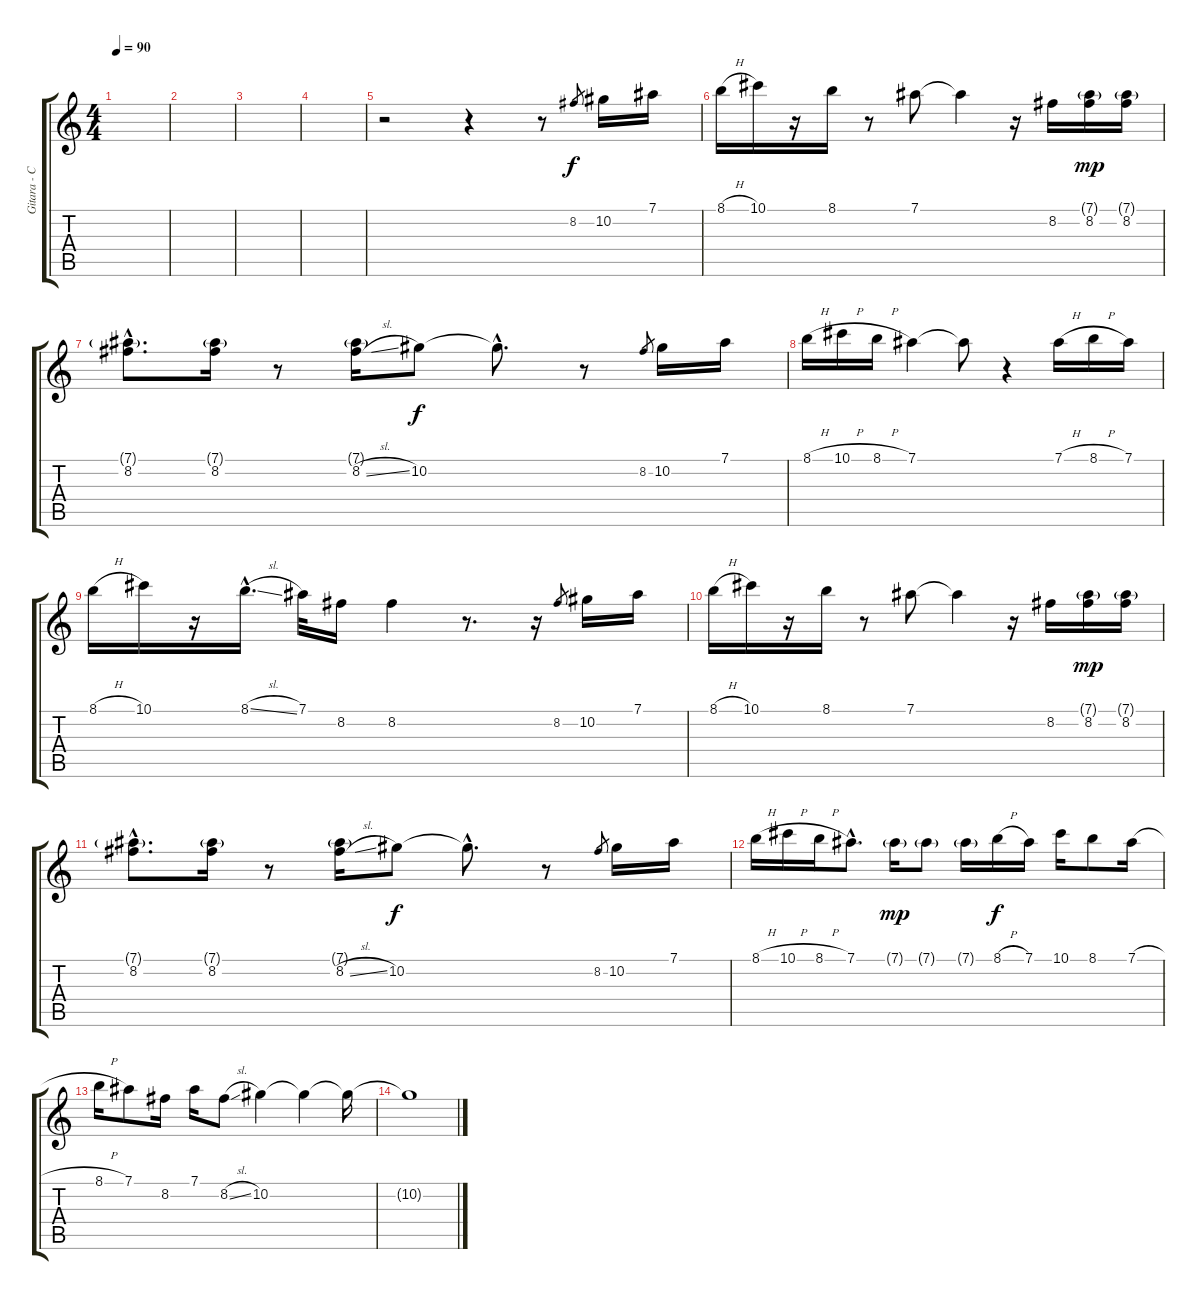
\track ("Gitara - Czysta" "Gitara - C") {instrument electricguitarclean}
\staff {score tabs}
\tuning (Eb4 Bb3 Gb3 Db3 Ab2 Eb2) {hide}
\ts (4 4)
\tempo 90
\clef g2
\ks c
|
|
|
|
r.2{volume 13 instrument electricguitarclean} r.4 r.8 8.2.8{gr} 10.2.16 7.1.16 |
8.1{h}.16 10.1.16 r.16 8.1.16 r.8 7.1.8 7.1{t}.4 r.16 8.2.16 (7.1{g} 8.2).16{dy mp} (7.1{g} 8.2).16 |
(7.1{g hac} 8.2{hac}).8{d} (7.1{g} 8.2).16 r.8 (7.1{g} 8.2{sl}).16 10.2.8{dy f} 10.2{hac t}.8{d} r.8 8.2.8{gr} 10.2.16 7.1.16 |
8.1{h}.16 10.1{h}.16 8.1{h}.16 7.1.4 7.1{t}.8 r.4 7.1{h}.16 8.1{h}.16 7.1.16 |
8.1{h}.16 10.1.16 r.16 8.1{sl hac}.16{d} 7.1.32 8.2.16 8.2.4 r.8{d} r.16 8.2.8{gr} 10.2.16 7.1.16 |
8.1{h}.16 10.1.16 r.16 8.1.16 r.8 7.1.8 7.1{t}.4 r.16 8.2.16 (7.1{g} 8.2).16{dy mp} (7.1{g} 8.2).16 |
(7.1{g hac} 8.2{hac}).8{d} (7.1{g} 8.2).16 r.8 (7.1{g} 8.2{sl}).16 10.2.8{dy f} 10.2{hac t}.8{d} r.8 8.2.8{gr} 10.2.16 7.1.16 |
8.1{h}.16 10.1{h}.16 8.1{h}.16 7.1{hac}.8{d} 7.1{g}.16{dy mp} 7.1{g}.8 7.1{g}.16 8.1{h}.16{dy f} 7.1.16 10.1.16 8.1.8 7.1{h}.16 |
8.1{h}.16 7.1.8 8.2.16 7.1.16 8.2{sl}.8 10.2.4 10.2{t}.4 10.2{t}.16 |
10.2{t}.1
